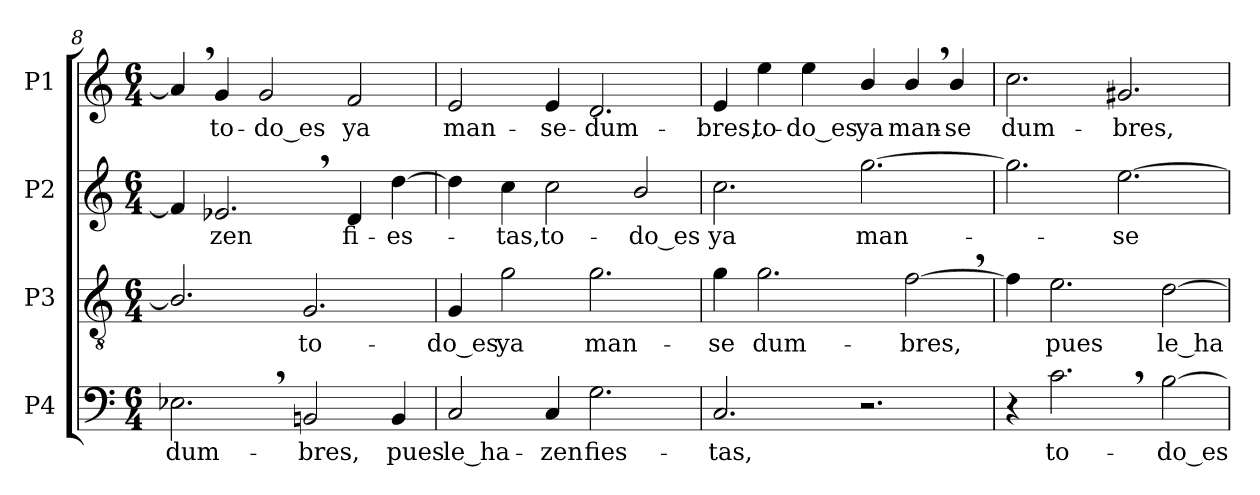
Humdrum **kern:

**kern	**text	**kern	**text	**kern	**text	**kern	**text
*part4	*part4	*part3	*part3	*part2	*part2	*part1	*part1
*staff4	*staff4	*staff3	*staff3	*staff2	*staff2	*staff1	*staff1
*I"P4	*	*I"P3	*	*I"P2	*	*I"P1	*
!!LO:LB:g=z
*clefF4	*	*clefGv2	*	*clefG2	*	*clefG2	*
*	*	*ITrd7c12	*	*	*	*	*
*k[]	*	*k[]	*	*k[]	*	*k[]	*
*C:	*	*C:	*	*C:	*	*C:	*
*M6/4	*	*M6/4	*	*M6/4	*	*M6/4	*
=8	=8	=8	=8	=8	=8	=8	=8
!	!LO:LY:b:color=#000000	!	!	!	!	!	!
2.E-X,i\	-dum-	2.BB-i/]	.	4fi/]	.	4a,i/]	.
!	!	!	!	!	!LO:LY:b:color=#000000	!	!
!	!	!	!	!	!	!	!LO:LY:b:color=#000000
.	.	.	.	2.e-X,i/	-zen	4gi/	to-
!	!	!	!	!	!	!	!LO:LY:b:color=#000000
.	.	.	.	.	.	2gi/	-do_es
!	!LO:LY:b:color=#000000	!	!	!	!	!	!
!	!	!	!LO:LY:b:color=#000000	!	!	!	!
2BBni/	-bres,	2.GGi/	to-	.	.	.	.
!	!	!	!	!	!LO:LY:b:color=#000000	!	!
!	!	!	!	!	!	!	!LO:LY:b:color=#000000
.	.	.	.	4di/	fi-	2fi/	ya
!	!LO:LY:b:color=#000000	!	!	!	!	!	!
!	!	!	!	!	!LO:LY:b:color=#000000	!	!
4BBi/	pues	.	.	[4ddi\	-es-	.	.
=9	=9	=9	=9	=9	=9	=9	=9
!	!LO:LY:b:color=#000000	!	!	!	!	!	!
!	!	!	!LO:LY:b:color=#000000	!	!	!	!
!	!	!	!	!	!	!	!LO:LY:b:color=#000000
2Ci/	le_ha-	4GGi/	-do_es	4ddi\]	.	2ei/	man-
!	!	!	!LO:LY:b:color=#000000	!	!	!	!
!	!	!	!	!	!LO:LY:b:color=#000000	!	!
.	.	2Gi\	ya	4cci\	-tas,	.	.
!	!LO:LY:b:color=#000000	!	!	!	!	!	!
!	!	!	!	!	!LO:LY:b:color=#000000	!	!
!	!	!	!	!	!	!	!LO:LY:b:color=#000000
4Ci/	-zen	.	.	2cci\	to-	4ei/	-se-
!	!LO:LY:b:color=#000000	!	!	!	!	!	!
!	!	!	!LO:LY:b:color=#000000	!	!	!	!
!	!	!	!	!	!	!	!LO:LY:b:color=#000000
2.Gi\	fies-	2.Gi\	man-	.	.	2.di/	-dum-
!	!	!	!	!	!LO:LY:b:color=#000000	!	!
.	.	.	.	2bi/	-do_es	.	.
=10	=10	=10	=10	=10	=10	=10	=10
!	!LO:LY:b:color=#000000	!	!	!	!	!	!
!	!	!	!LO:LY:b:color=#000000	!	!	!	!
!	!	!	!	!	!LO:LY:b:color=#000000	!	!
!	!	!	!	!	!	!	!LO:LY:b:color=#000000
2.Ci/	-tas,	4Gi\	-se	2.cci\	ya	4ei/	-bres,
!	!	!	!LO:LY:b:color=#000000	!	!	!	!
!	!	!	!	!	!	!	!LO:LY:b:color=#000000
.	.	2.Gi\	dum-	.	.	4eei\	to-
!	!	!	!	!	!	!	!LO:LY:b:color=#000000
.	.	.	.	.	.	4eei\	-do_es
!	!	!	!	!	!LO:LY:b:color=#000000	!	!
!	!	!	!	!	!	!	!LO:LY:b:color=#000000
2.r	.	.	.	[2.ggi\	man-	4bi/	ya
!	!	!	!LO:LY:b:color=#000000	!	!	!	!
!	!	!	!	!	!	!	!LO:LY:b:color=#000000
.	.	[2F,i\	-bres,	.	.	4b,i/	man-
!	!	!	!	!	!	!	!LO:LY:b:color=#000000
.	.	.	.	.	.	4bi/	-se
=11	=11	=11	=11	=11	=11	=11	=11
!	!	!	!	!	!	!	!LO:LY:b:color=#000000
4r	.	4Fi\]	.	2.ggi\]	.	2.cci\	dum-
!	!LO:LY:b:color=#000000	!	!	!	!	!	!
!	!	!	!LO:LY:b:color=#000000	!	!	!	!
2.c,i\	to-	2.Ei\	pues	.	.	.	.
!	!	!	!	!	!LO:LY:b:color=#000000	!	!
!	!	!	!	!	!	!	!LO:LY:b:color=#000000
.	.	.	.	[2.eei\	-se	2.g#Xi/	-bres,
!	!LO:LY:b:color=#000000	!	!	!	!	!	!
!	!	!	!LO:LY:b:color=#000000	!	!	!	!
[2Bi\	-do_es	[2Di\	le_ha-	.	.	.	.
=	=	=	=	=	=	=	=
*-	*-	*-	*-	*-	*-	*-	*-
